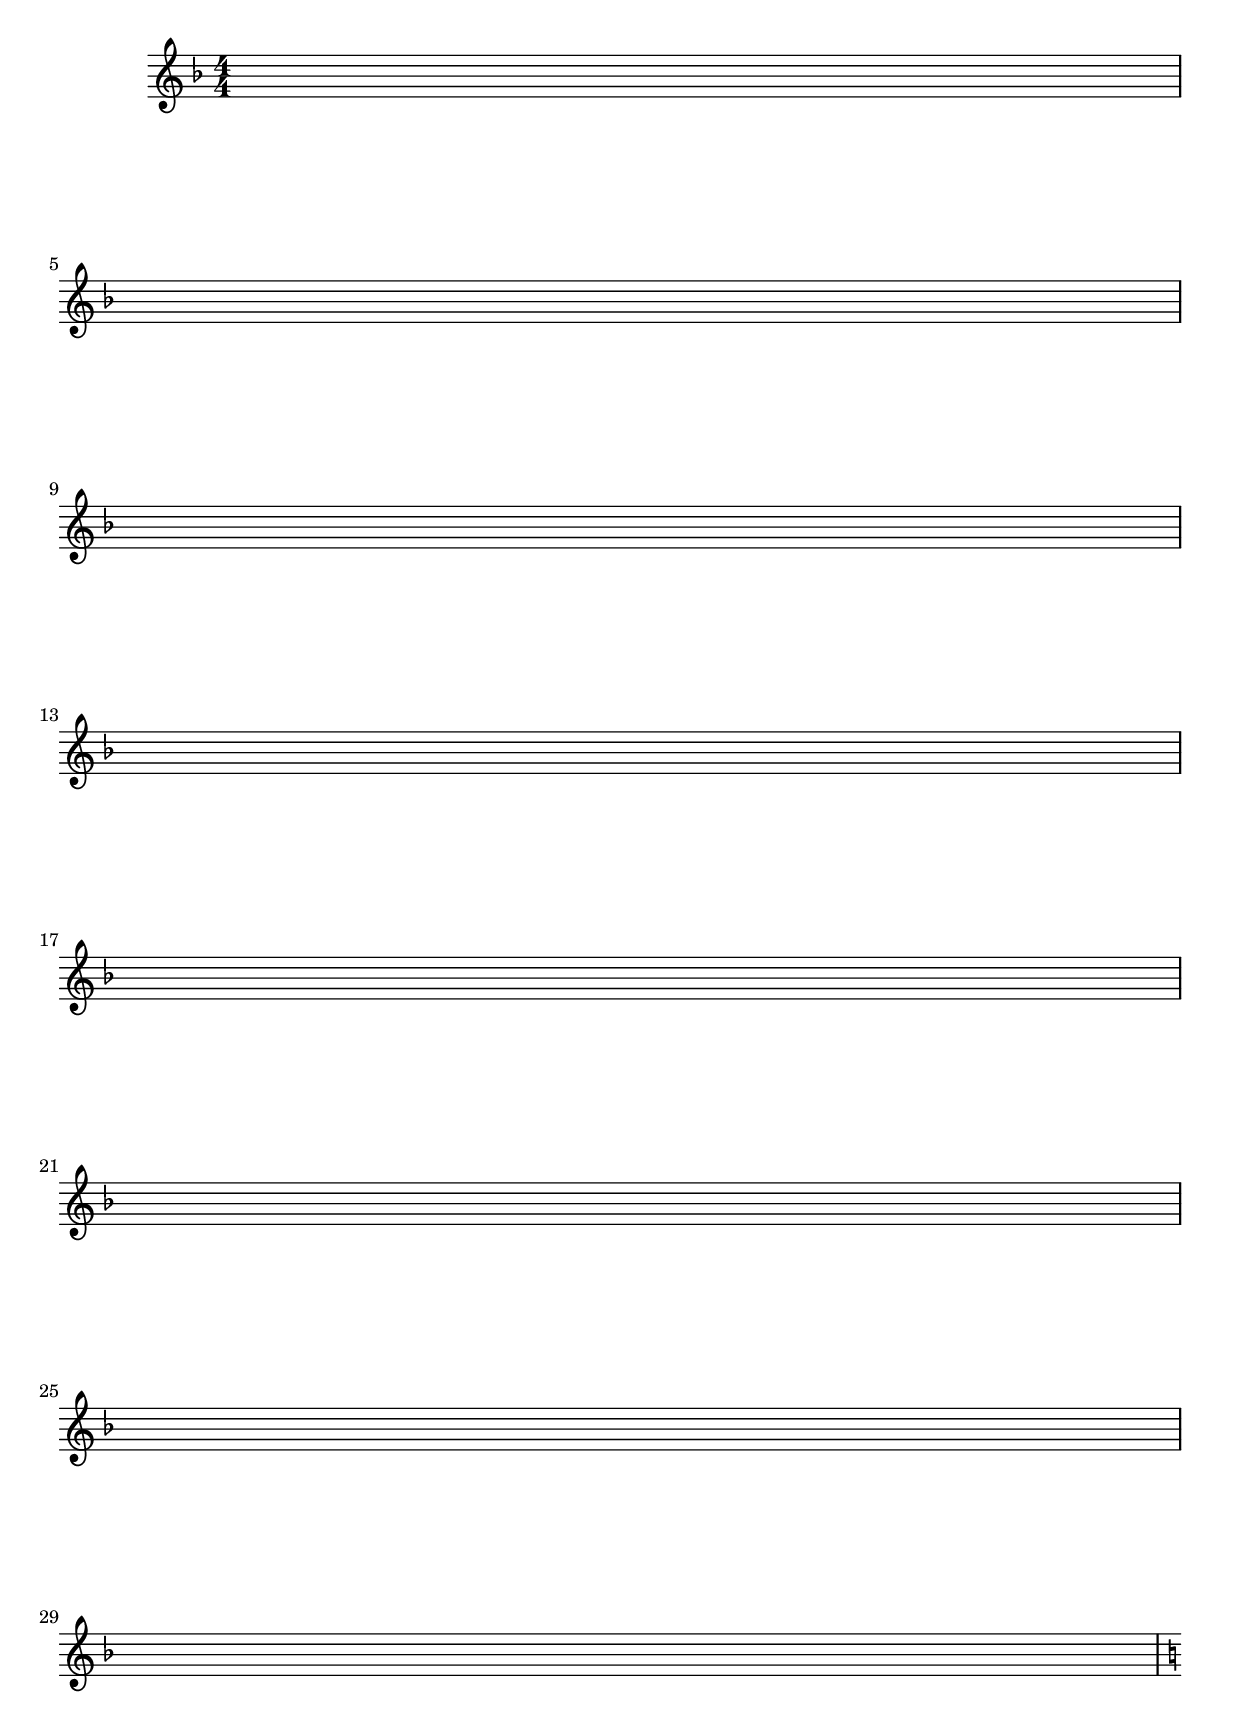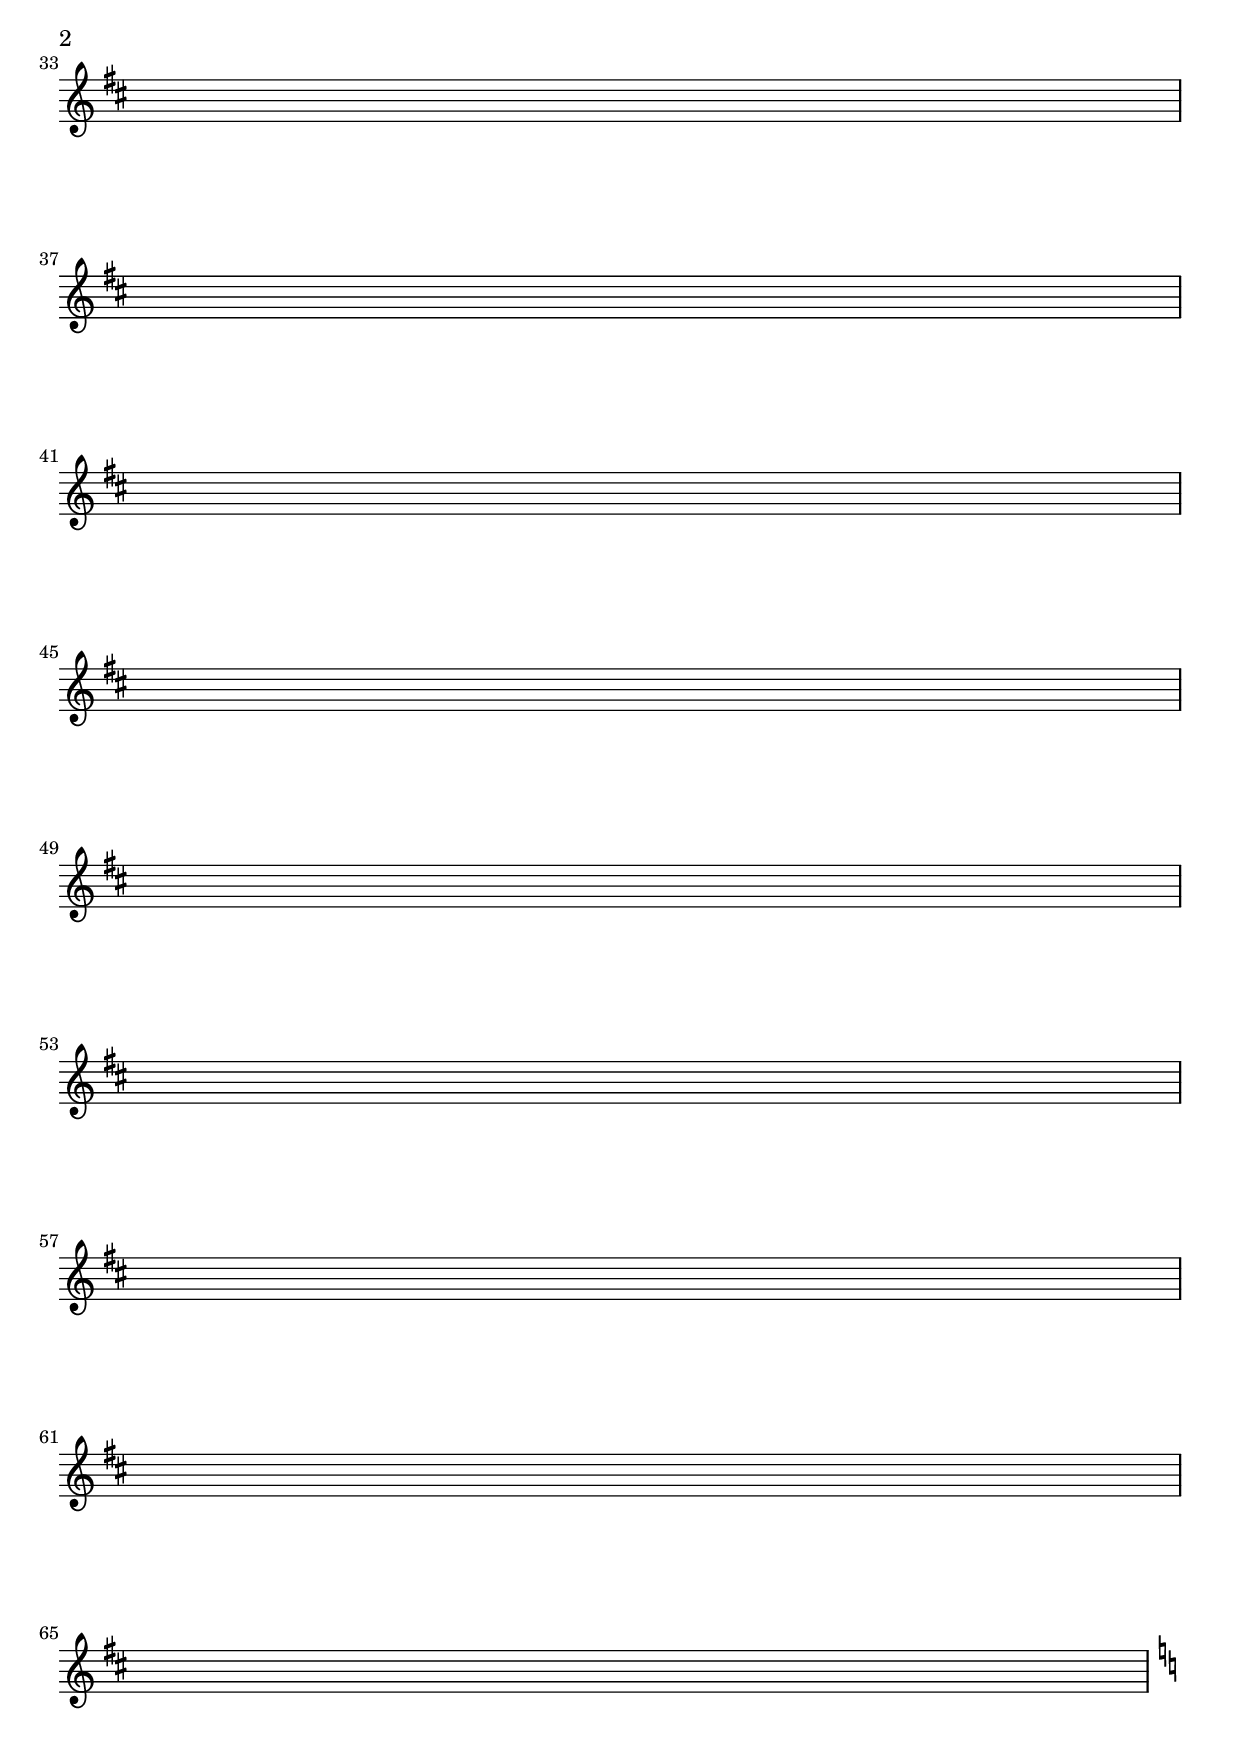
\version "2.19.81"

structure = \relative c' { 
    \override Score.RehearsalMark.self-alignment-X = #LEFT
    \key d \minor
    s1*4 \break
    s1*4 \break
    s1*4 \break
    s1*4 \break
    s1*4 \break
    s1*4 \break
    s1*4 \break
    s1*4
    \pageBreak

    \key d \major
    s1*4 \break
    s1*4 \break
    s1*4 \break
    s1*4 \break
    s1*4 \break
    s1*4 \break
    s1*4 \break
    s1*4 \break
    s1*4 
    \key d \minor
} 

melody = \relative c' { 
    d1 
}

\book {
    \score {
        <<
            % \new ChordNames \transpose c c  { 
            %     \include "ly/ily/chord-names-properties.ily" 
            %     \chordsForm 
            % }
            \new Staff = "voice" \transpose c c { 
                \include "ly/ily/staff-properties.ily"
                    \structure
            }
            % \new Lyrics \with { alignAboveContext = "staff" } {
            %     \lyricsto "lead" { \lyricsEnglishOne } 
            % }
            % \new Lyrics \with { alignAboveContext = "staff" } {
            %     \lyricsto "lead" { \lyricsHeadTwo } 
            % }
        >>
    }
}
